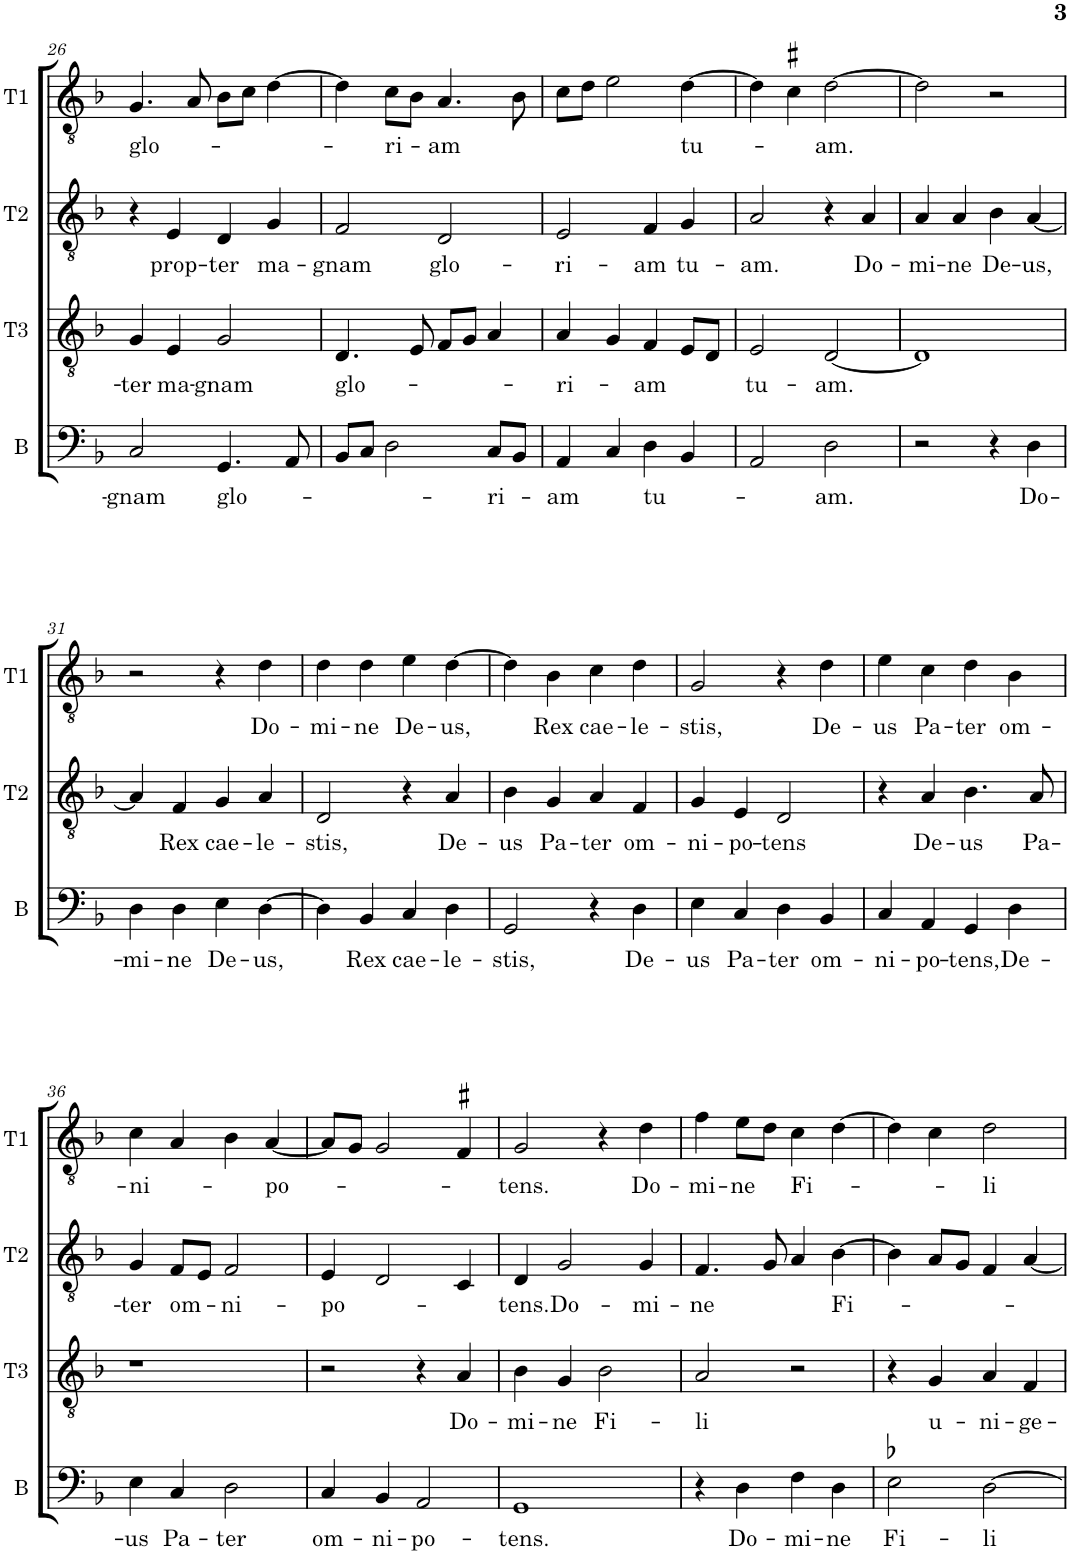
**kern	**text	**kern	**text	**kern	**text	**kern	**text
*part4	*part4	*part3	*part3	*part2	*part2	*part1	*part1
*staff4	*staff4	*staff3	*staff3	*staff2	*staff2	*staff1	*staff1
*I"B	*	*I"T3	*	*I"T2	*	*I"T1	*
*I'B	*	*I'T3	*	*I'T2	*	*I'T1	*
!!LO:PB:g=z
*clefF4	*	*clefGv2	*	*clefGv2	*	*clefGv2	*
*k[b-]	*	*k[b-]	*	*k[b-]	*	*k[b-]	*
*M2/2	*	*M2/2	*	*M2/2	*	*M2/2	*
*met(c|)	*	*met(c|)	*	*met(c|)	*	*met(c|)	*
=26	=26	=26	=26	=26	=26	=26	=26
!	!LO:LY:b	!	!LO:LY:b	!	!	!	!LO:LY:b
2C/	-gnam	4G/	-ter	4r	.	4.G/	glo-
!	!	!	!LO:LY:b	!	!LO:LY:b	!	!
.	.	4E/	ma-	4E/	prop-	.	.
.	.	.	.	.	.	8A/	.
!	!LO:LY:b	!	!LO:LY:b	!	!LO:LY:b	!	!
4.GG/	glo-	2G/	-gnam	4D/	-ter	8B-\L	.
.	.	.	.	.	.	8c\J	.
!	!	!	!	!	!LO:LY:b	!	!
.	.	.	.	4G/	ma-	[4d\	.
8AA/	.	.	.	.	.	.	.
=27	=27	=27	=27	=27	=27	=27	=27
!	!	!	!LO:LY:b	!	!LO:LY:b	!	!
8BB-/L	.	4.D/	glo-	2F/	-gnam	4d\]	.
8C/J	.	.	.	.	.	.	.
!	!	!	!	!	!	!	!LO:LY:b
2D\	.	.	.	.	.	8c\L	-ri-
.	.	8E/	.	.	.	8B-\J	.
!	!	!	!	!	!LO:LY:b	!	!LO:LY:b
.	.	8F/L	.	2D/	glo-	4.A/	-am
.	.	8G/J	.	.	.	.	.
!	!LO:LY:b	!	!	!	!	!	!
8C/L	-ri-	4A/	.	.	.	.	.
8BB-/J	.	.	.	.	.	8B-\	.
=28	=28	=28	=28	=28	=28	=28	=28
!	!LO:LY:b	!	!LO:LY:b	!	!LO:LY:b	!	!
4AA/	-am	4A/	-ri-	2E/	-ri-	8c\L	.
.	.	.	.	.	.	8d\J	.
4C/	.	4G/	.	.	.	2e\	.
!	!LO:LY:b	!	!LO:LY:b	!	!LO:LY:b	!	!
4D\	tu-	4F/	-am	4F/	-am	.	.
!	!	!	!	!	!LO:LY:b	!	!LO:LY:b
4BB-/	.	8E/L	.	4G/	tu-	[4d\	tu-
.	.	8D/J	.	.	.	.	.
=29	=29	=29	=29	=29	=29	=29	=29
!	!	!	!LO:LY:b	!	!LO:LY:b	!	!
2AA/	.	2E/	tu-	2A/	-am.	4d\]	.
.	.	.	.	.	.	4c#X\	.
!	!LO:LY:b	!	!LO:LY:b	!	!	!	!LO:LY:b
2D\	-am.	[2D/	-am.	4r	.	[2d\	-am.
!	!	!	!	!	!LO:LY:b	!	!
.	.	.	.	4A/	Do-	.	.
=30	=30	=30	=30	=30	=30	=30	=30
!	!	!	!	!	!LO:LY:b	!	!
2r	.	1D]	.	4A/	-mi-	2d\]	.
!	!	!	!	!	!LO:LY:b	!	!
.	.	.	.	4A/	-ne	.	.
!	!	!	!	!	!LO:LY:b	!	!
4r	.	.	.	4B-\	De-	2r	.
!	!LO:LY:b	!	!	!	!LO:LY:b	!	!
4D\	Do-	.	.	[4A/	-us,	.	.
!!LO:LB:g=z
=31	=31	=31	=31	=31	=31	=31	=31
!	!LO:LY:b	!	!	!	!	!	!
4D\	-mi-	1r	.	4A/]	.	2r	.
!	!LO:LY:b	!	!	!	!LO:LY:b	!	!
4D\	-ne	.	.	4F/	Rex	.	.
!	!LO:LY:b	!	!	!	!LO:LY:b	!	!
4E\	De-	.	.	4G/	cae-	4r	.
!	!LO:LY:b	!	!	!	!LO:LY:b	!	!LO:LY:b
[4D\	-us,	.	.	4A/	-le-	4d\	Do-
=32	=32	=32	=32	=32	=32	=32	=32
!	!	!	!	!	!LO:LY:b	!	!LO:LY:b
4D\]	.	1r	.	2D/	-stis,	4d\	-mi-
!	!LO:LY:b	!	!	!	!	!	!LO:LY:b
4BB-/	Rex	.	.	.	.	4d\	-ne
!	!LO:LY:b	!	!	!	!	!	!LO:LY:b
4C/	cae-	.	.	4r	.	4e\	De-
!	!LO:LY:b	!	!	!	!LO:LY:b	!	!LO:LY:b
4D\	-le-	.	.	4A/	De-	[4d\	-us,
=33	=33	=33	=33	=33	=33	=33	=33
!	!LO:LY:b	!	!	!	!LO:LY:b	!	!
2GG/	-stis,	1r	.	4B-\	-us	4d\]	.
!	!	!	!	!	!LO:LY:b	!	!LO:LY:b
.	.	.	.	4G/	Pa-	4B-\	Rex
!	!	!	!	!	!LO:LY:b	!	!LO:LY:b
4r	.	.	.	4A/	-ter	4c\	cae-
!	!LO:LY:b	!	!	!	!LO:LY:b	!	!LO:LY:b
4D\	De-	.	.	4F/	om-	4d\	-le-
=34	=34	=34	=34	=34	=34	=34	=34
!	!LO:LY:b	!	!	!	!LO:LY:b	!	!LO:LY:b
4E\	-us	1r	.	4G/	-ni-	2G/	-stis,
!	!LO:LY:b	!	!	!	!LO:LY:b	!	!
4C/	Pa-	.	.	4E/	-po-	.	.
!	!LO:LY:b	!	!	!	!LO:LY:b	!	!
4D\	-ter	.	.	2D/	-tens	4r	.
!	!LO:LY:b	!	!	!	!	!	!LO:LY:b
4BB-/	om-	.	.	.	.	4d\	De-
=35	=35	=35	=35	=35	=35	=35	=35
!	!LO:LY:b	!	!	!	!	!	!LO:LY:b
4C/	-ni-	1r	.	4r	.	4e\	-us
!	!LO:LY:b	!	!	!	!LO:LY:b	!	!LO:LY:b
4AA/	-po-	.	.	4A/	De-	4c\	Pa-
!	!LO:LY:b	!	!	!	!LO:LY:b	!	!LO:LY:b
4GG/	-tens,	.	.	4.B-\	-us	4d\	-ter
!	!LO:LY:b	!	!	!	!	!	!LO:LY:b
4D\	De-	.	.	.	.	4B-\	om-
!	!	!	!	!	!LO:LY:b	!	!
.	.	.	.	8A/	Pa-	.	.
!!LO:LB:g=z
=36	=36	=36	=36	=36	=36	=36	=36
!	!LO:LY:b	!	!	!	!LO:LY:b	!	!LO:LY:b
4E\	-us	1r	.	4G/	-ter	4c\	-ni-
!	!LO:LY:b	!	!	!	!LO:LY:b	!	!
4C/	Pa-	.	.	8F/L	om-	4A/	.
.	.	.	.	8E/J	.	.	.
!	!LO:LY:b	!	!	!	!LO:LY:b	!	!
2D\	-ter	.	.	2F/	-ni-	4B-\	.
!	!	!	!	!	!	!	!LO:LY:b
.	.	.	.	.	.	[4A/	-po-
=37	=37	=37	=37	=37	=37	=37	=37
!	!LO:LY:b	!	!	!	!LO:LY:b	!	!
4C/	om-	2r	.	4E/	-po-	8A/L]	.
.	.	.	.	.	.	8G/J	.
!	!LO:LY:b	!	!	!	!	!	!
4BB-/	-ni-	.	.	2D/	.	2G/	.
!	!LO:LY:b	!	!	!	!	!	!
2AA/	-po-	4r	.	.	.	.	.
!	!	!	!LO:LY:b	!	!	!	!
.	.	4A/	Do-	4C/	.	4F#X/	.
=38	=38	=38	=38	=38	=38	=38	=38
!	!LO:LY:b	!	!LO:LY:b	!	!LO:LY:b	!	!LO:LY:b
1GG	-tens.	4B-\	-mi-	4D/	-tens.	2G/	-tens.
!	!	!	!LO:LY:b	!	!LO:LY:b	!	!
.	.	4G/	-ne	2G/	Do-	.	.
!	!	!	!LO:LY:b	!	!	!	!
.	.	2B-\	Fi-	.	.	4r	.
!	!	!	!	!	!LO:LY:b	!	!LO:LY:b
.	.	.	.	4G/	-mi-	4d\	Do-
=39	=39	=39	=39	=39	=39	=39	=39
!	!	!	!LO:LY:b	!	!LO:LY:b	!	!LO:LY:b
4r	.	2A/	-li	4.F/	-ne	4f\	-mi-
!	!LO:LY:b	!	!	!	!	!	!LO:LY:b
4D\	Do-	.	.	.	.	8e\L	-ne
.	.	.	.	8G/	.	8d\J	.
!	!LO:LY:b	!	!	!	!	!	!LO:LY:b
4F\	-mi-	2r	.	4A/	.	4c\	Fi-
!	!LO:LY:b	!	!	!	!LO:LY:b	!	!
4D\	-ne	.	.	[4B-\	Fi-	[4d\	.
=40	=40	=40	=40	=40	=40	=40	=40
!	!LO:LY:b	!	!	!	!	!	!
2E-X\	Fi-	4r	.	4B-\]	.	4d\]	.
!	!	!	!LO:LY:b	!	!	!	!
.	.	4G/	u-	8A/L	.	4c\	.
.	.	.	.	8G/J	.	.	.
!	!LO:LY:b	!	!LO:LY:b	!	!	!	!LO:LY:b
[2D\	-li	4A/	-ni-	4F/	.	2d\	-li
!	!	!	!LO:LY:b	!	!	!	!
.	.	4F/	-ge-	[4A/	.	.	.
=	=	=	=	=	=	=	=
*-	*-	*-	*-	*-	*-	*-	*-
